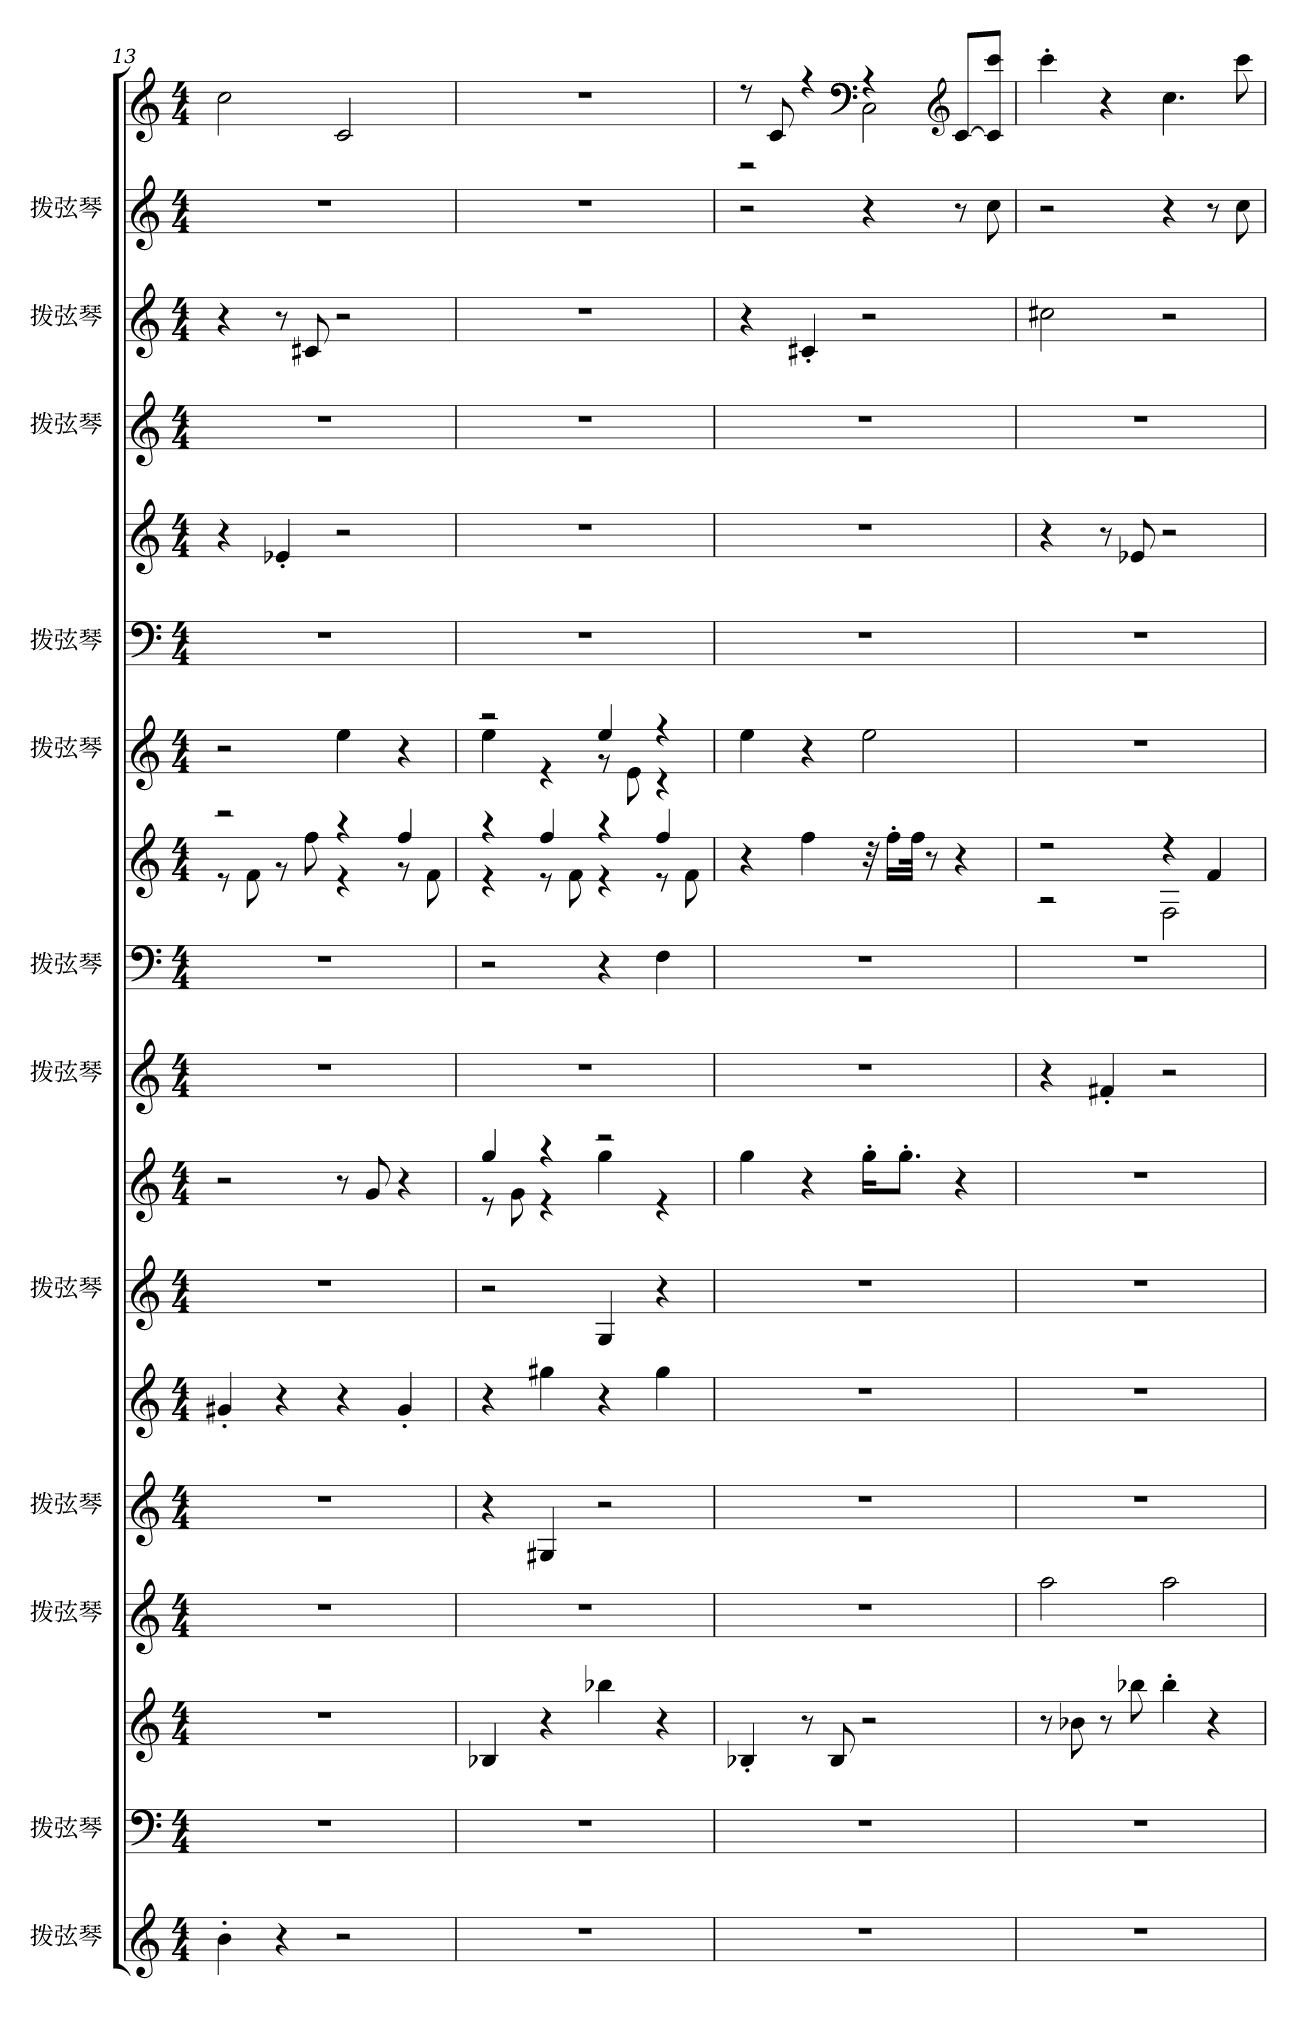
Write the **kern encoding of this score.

**kern	**kern	**kern	**kern	**kern	**kern	**kern	**kern	**kern	**kern	**kern	**kern	**kern	**kern	**kern	**kern	**kern	**kern
*part12	*part11	*part11	*part10	*part9	*part9	*part8	*part8	*part7	*part6	*part6	*part5	*part4	*part4	*part3	*part2	*part1	*part1
*staff18	*staff17	*staff16	*staff15	*staff14	*staff13	*staff12	*staff11	*staff10	*staff9	*staff8	*staff7	*staff6	*staff5	*staff4	*staff3	*staff2	*staff1
*I"拨弦琴	*I"拨弦琴	*	*I"拨弦琴	*I"拨弦琴	*	*I"拨弦琴	*	*I"拨弦琴	*I"拨弦琴	*	*I"拨弦琴	*I"拨弦琴	*	*I"拨弦琴	*I"拨弦琴	*I"拨弦琴	*
*clefG2	*clefF4	*clefG2	*clefG2	*clefG2	*clefG2	*clefG2	*clefG2	*clefG2	*clefF4	*clefG2	*clefG2	*clefF4	*clefG2	*clefG2	*clefG2	*clefG2	*clefG2
*k[]	*k[]	*k[]	*k[]	*k[]	*k[]	*k[]	*k[]	*k[]	*k[]	*k[]	*k[]	*k[]	*k[]	*k[]	*k[]	*k[]	*k[]
*M4/4	*M4/4	*M4/4	*M4/4	*M4/4	*M4/4	*M4/4	*M4/4	*M4/4	*M4/4	*M4/4	*M4/4	*M4/4	*M4/4	*M4/4	*M4/4	*M4/4	*M4/4
=13	=13	=13	=13	=13	=13	=13	=13	=13	=13	=13	=13	=13	=13	=13	=13	=13	=13
*	*	*	*	*	*	*	*	*	*	*^	*	*	*	*	*	*	*
4b'\	1r	1r	1r	1r	4g#X'/	1r	2r	1r	1r	2r	8r	2r	1r	4r	1r	4r	1r	2cc\
.	.	.	.	.	.	.	.	.	.	.	8f\	.	.	.	.	.	.	.
4r	.	.	.	.	4r	.	.	.	.	.	8r	.	.	4e-X'/	.	8r	.	.
.	.	.	.	.	.	.	.	.	.	.	8ff\	.	.	.	.	8c#X/	.	.
2r	.	.	.	.	4r	.	8r	.	.	4r	4r	4ee\	.	2r	.	2r	.	2c/
.	.	.	.	.	.	.	8g/	.	.	.	.	.	.	.	.	.	.	.
.	.	.	.	.	4g#'/	.	4r	.	.	4ff/	8r	4r	.	.	.	.	.	.
.	.	.	.	.	.	.	.	.	.	.	8f\	.	.	.	.	.	.	.
!!LO:PB:g=z
=14	=14	=14	=14	=14	=14	=14	=14	=14	=14	=14	=14	=14	=14	=14	=14	=14	=14	=14
*	*	*	*	*	*	*	*^	*	*	*	*	*^	*	*	*	*	*	*
1r	1r	4B-X/	1r	4r	4r	2r	4gg/	8r	1r	2r	4r	4r	2r	4ee\	1r	1r	1r	1r	1r	1r
.	.	.	.	.	.	.	.	8g\	.	.	.	.	.	.	.	.	.	.	.	.
.	.	4r	.	4G#X/	4gg#X\	.	4r	4r	.	.	4ff/	8r	.	4r	.	.	.	.	.	.
.	.	.	.	.	.	.	.	.	.	.	.	8f\	.	.	.	.	.	.	.	.
.	.	4bb-X\	.	2r	4r	4G/	2r	4gg\	.	4r	4r	4r	4ee/	8r	.	.	.	.	.	.
.	.	.	.	.	.	.	.	.	.	.	.	.	.	8e\	.	.	.	.	.	.
.	.	4r	.	.	4gg#\	4r	.	4r	.	4F\	4ff/	8r	4r	4r	.	.	.	.	.	.
.	.	.	.	.	.	.	.	.	.	.	.	8f\	.	.	.	.	.	.	.	.
*	*	*	*	*	*	*	*	*	*	*	*v	*v	*	*	*	*	*	*	*	*
*	*	*	*	*	*	*	*v	*v	*	*	*	*v	*v	*	*	*	*	*	*
=15	=15	=15	=15	=15	=15	=15	=15	=15	=15	=15	=15	=15	=15	=15	=15	=15	=15
*	*	*	*	*	*	*	*	*	*	*	*	*	*	*	*	*	*^
1r	1r	4B-X'/	1r	1r	1r	1r	4gg\	1r	1r	4r	4ee\	1r	1r	1r	4r	2r	8r	2r
.	.	.	.	.	.	.	.	.	.	.	.	.	.	.	.	.	8c/	.
.	.	8r	.	.	.	.	4r	.	.	4ff\	4r	.	.	.	4c#X'/	.	4r	.
.	.	8B-/	.	.	.	.	.	.	.	.	.	.	.	.	.	.	.	.
*	*	*	*	*	*	*	*	*	*	*	*	*	*	*	*	*	*clefF4	*
.	.	2r	.	.	.	.	16gg'\KL	.	.	32r	2ee\	.	.	.	2r	4r	4r	2C\
.	.	.	.	.	.	.	.	.	.	16ff'\LL	.	.	.	.	.	.	.	.
.	.	.	.	.	.	.	8.gg'\J	.	.	.	.	.	.	.	.	.	.	.
.	.	.	.	.	.	.	.	.	.	32ff\JJk	.	.	.	.	.	.	.	.
.	.	.	.	.	.	.	.	.	.	8r	.	.	.	.	.	.	.	.
*	*	*	*	*	*	*	*	*	*	*	*	*	*	*	*	*	*clefG2	*
.	.	.	.	.	.	.	4r	.	.	4r	.	.	.	.	.	8r	[8c/L	.
.	.	.	.	.	.	.	.	.	.	.	.	.	.	.	.	8cc\	8c/] 8ccc/J	.
*	*	*	*	*	*	*	*	*	*	*	*	*	*	*	*	*	*v	*v
=16	=16	=16	=16	=16	=16	=16	=16	=16	=16	=16	=16	=16	=16	=16	=16	=16	=16
*	*	*	*	*	*	*	*	*	*	*^	*	*	*	*	*	*	*
1r	1r	8r	2aa\	1r	1r	1r	1r	4r	1r	2r	2r	1r	1r	4r	1r	2cc#X\	2r	4ccc'\
.	.	8b-X\	.	.	.	.	.	.	.	.	.	.	.	.	.	.	.	.
.	.	8r	.	.	.	.	.	4f#X'/	.	.	.	.	.	8r	.	.	.	4r
.	.	8bb-X\	.	.	.	.	.	.	.	.	.	.	.	8e-X/	.	.	.	.
.	.	4bb-'\	2aa\	.	.	.	.	2r	.	4r	2F\	.	.	2r	.	2r	4r	4.cc\
.	.	4r	.	.	.	.	.	.	.	4f/	.	.	.	.	.	.	8r	.
.	.	.	.	.	.	.	.	.	.	.	.	.	.	.	.	.	8cc\	8ccc\
*	*	*	*	*	*	*	*	*	*	*v	*v	*	*	*	*	*	*	*
=	=	=	=	=	=	=	=	=	=	=	=	=	=	=	=	=	=
*-	*-	*-	*-	*-	*-	*-	*-	*-	*-	*-	*-	*-	*-	*-	*-	*-	*-
